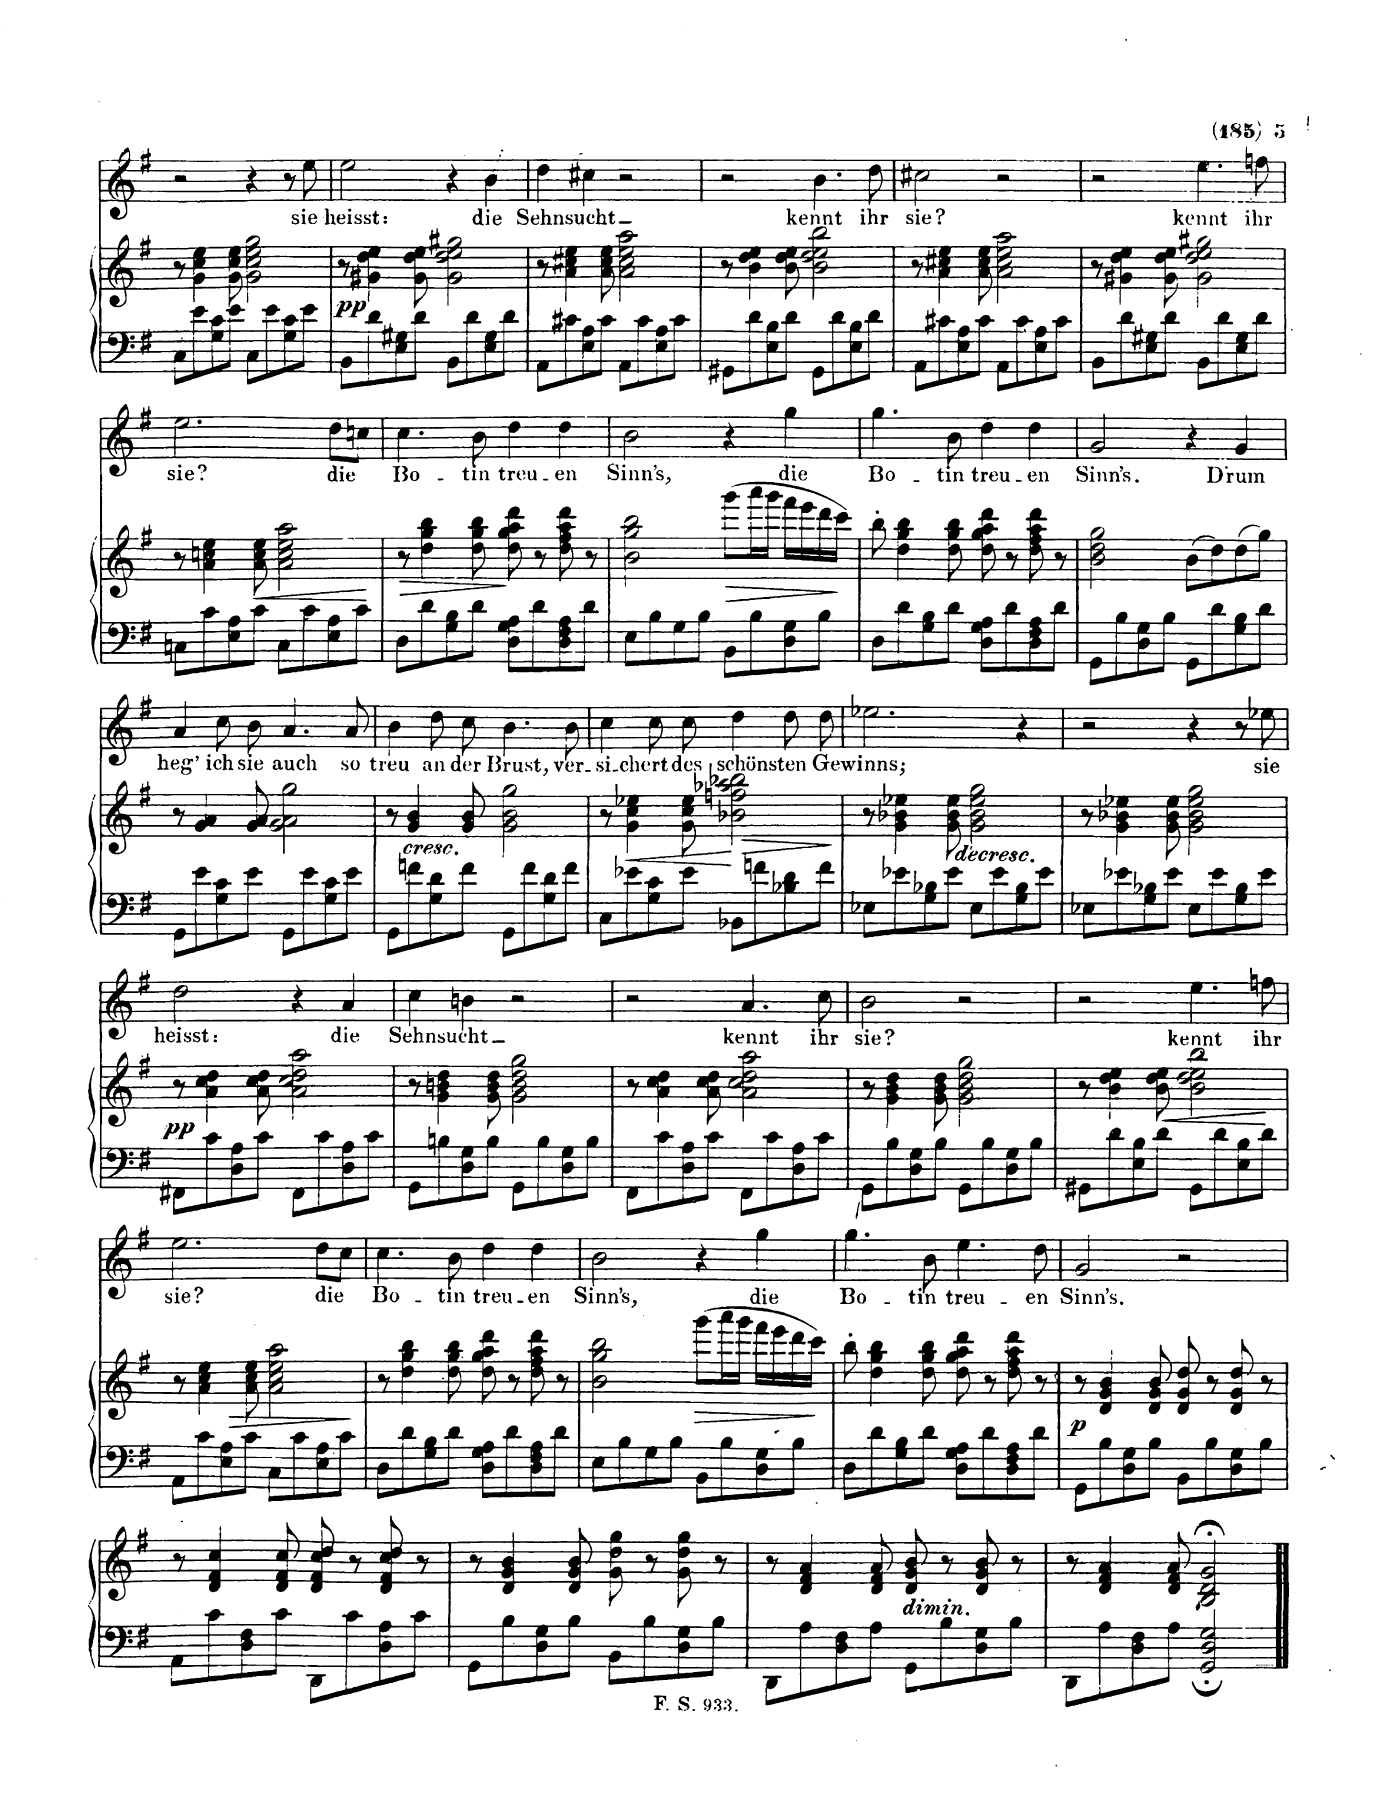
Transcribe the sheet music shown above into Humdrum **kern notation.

**kern	**kern	**dynam	**kern	**text
*part2	*part2	*part2	*part1	*part1
*staff3	*staff2	*staff2/3	*staff1	*staff1
*I"Piano	*	*	*I"Voice	*
*I'Pno	*	*	*	*
*clefF4	*clefG2	*	*clefG2	*
*k[f#]	*k[f#]	*	*k[f#]	*
*M2/2	*M2/2	*	*M2/2	*
*met(c|)	*met(c|)	*	*met(c|)	*
=76	=76	=76	=76	=76
8C\L	8r	.	2r	.
8e\	4g\ 4cc\ 4ee\	.	.	.
8G\ 8c\	.	.	.	.
8e\J	8g\ 8cc\ 8ee\	.	.	.
8C\L	2g\ 2cc\ 2ee\ 2gg\	.	4r	.
8e\	.	.	.	.
8G\ 8c\	.	.	8r	.
8e\J	.	.	8ee\	sie
=77	=77	=77	=77	=77
!	!	!LO:DY:a=2	!	!
8BB\L	8r	pp	2ee\	heisst:
8d\	4g#X\ 4dd\ 4ee\	.	.	.
8E\ 8G#X\	.	.	.	.
8d\J	8g#\ 8dd\ 8ee\	.	.	.
8BB\L	2g#\ 2dd\ 2ee\ 2gg#X\	.	4r	.
8d\	.	.	.	.
8E\ 8G#\	.	.	4b\	die
8d\J	.	.	.	.
=78	=78	=78	=78	=78
8AA\L	8r	.	4dd\	Sehn-
8c#X\	4a\ 4cc#X\ 4ee\	.	.	.
8E\ 8A\	.	.	4cc#X\	-sucht,
8c#\J	8a\ 8cc#\ 8ee\	.	.	.
8AA\L	2a\ 2cc#\ 2ee\ 2aa\	.	2r	.
8c#\	.	.	.	.
8E\ 8A\	.	.	.	.
8c#\J	.	.	.	.
=79	=79	=79	=79	=79
8GG#X\L	8r	.	2r	.
8d\	4b\ 4dd\ 4ee\	.	.	.
8E\ 8B\	.	.	.	.
8d\J	8b\ 8dd\ 8ee\	.	.	.
8GG#\L	2b\ 2dd\ 2ee\ 2bb\	.	4.b\	kennt
8d\	.	.	.	.
8E\ 8B\	.	.	.	.
8d\J	.	.	8dd\	ihr
=80	=80	=80	=80	=80
8AA\L	8r	.	2cc#X\	sie?
8c#X\	4a\ 4cc#X\ 4ee\	.	.	.
8E\ 8A\	.	.	.	.
8c#\J	8a\ 8cc#\ 8ee\	.	.	.
8AA\L	2a\ 2cc#\ 2ee\ 2aa\	.	2r	.
8c#\	.	.	.	.
8E\ 8A\	.	.	.	.
8c#\J	.	.	.	.
=81	=81	=81	=81	=81
8BB\L	8r	.	2r	.
8d\	4g#X\ 4dd\ 4ee\	.	.	.
8E\ 8G#X\	.	.	.	.
8d\J	8g#\ 8dd\ 8ee\	.	.	.
8BB\L	2g#\ 2dd\ 2ee\ 2gg#X\	.	4.ee\	kennt
8d\	.	.	.	.
8E\ 8G#\	.	.	.	.
8d\J	.	.	8ffn\	ihr
=82	=82	=82	=82	=82
8Cn\L	8r	.	2.ee\	sie?
8c\	4a\ 4ccn\ 4ee\	.	.	.
8E\ 8A\	.	.	.	.
!	!	!LO:HP:b	!	!
8c\J	8a\ 8cc\ 8ee\	<	.	.
8C\L	2a\ 2cc\ 2ee\ 2aa\	.	.	.
8c\	.	.	.	.
8E\ 8A\	.	.	8dd\L	die
8c\J	.	.	8ccn\J	.
.	.	[	.	.
=83	=83	=83	=83	=83
!	!	!LO:HP:b	!	!
8D\L	8r	>	4.cc\	Bo-
8d\	4dd\ 4gg\ 4bb\	.	.	.
8G\ 8B\	.	.	.	.
8d\J	8dd\ 8gg\ 8bb\	.	8b\	-tin
8D\ 8G\ 8A\L	8dd\ 8gg\ 8aa\ 8ddd\	]	4dd\	treu-
8d\	8r	.	.	.
8D\ 8F#\ 8A\	8dd\ 8ff#\ 8aa\ 8ddd\	.	4dd\	-en
8d\J	8r	.	.	.
=84	=84	=84	=84	=84
8E\L	2b\ 2gg\ 2bb\	.	2b\	Sinn’s,
8B\	.	.	.	.
8G\	.	.	.	.
8B\J	.	.	.	.
!	!	!LO:HP:b	!	!
8BB\L	(8ggg\L	>	4r	.
8B\	16aaa\L	.	.	.
.	16ggg\JJ	.	.	.
8D\ 8G\	16fff#\LL	.	4gg\	die
.	16eee\	.	.	.
8B\J	16ddd\	.	.	.
.	16ccc\JJ)	.	.	.
.	.	]	.	.
=85	=85	=85	=85	=85
8D\L	8bb'\	.	4.gg\	Bo-
8d\	4dd\ 4gg\ 4bb\	.	.	.
8G\ 8B\	.	.	.	.
8d\J	8dd\ 8gg\ 8bb\	.	8b\	-tin
8D\ 8G\ 8A\L	8dd\ 8gg\ 8aa\ 8ddd\	.	4dd\	treu-
8d\	8r	.	.	.
8D\ 8F#\ 8A\	8dd\ 8ff#\ 8aa\ 8ddd\	.	4dd\	-en
8d\J	8r	.	.	.
=86	=86	=86	=86	=86
8GG\L	2b\ 2dd\ 2gg\	.	2g/	Sinn’s.
8B\	.	.	.	.
8D\ 8G\	.	.	.	.
8B\J	.	.	.	.
8GG\L	(8b\L	.	4r	.
8d\	8dd\)	.	.	.
8G\ 8B\	(8dd\	.	4g/	Drum
8d\J	8gg\J)	.	.	.
=87	=87	=87	=87	=87
8GG\L	8r	.	4a/	heg’
8e\	4g/ 4a/	.	.	.
8G\ 8c\	.	.	8cc\	ich
8e\J	8g/ 8a/	.	8b\	sie
8GG\L	2g\ 2a\ 2gg\	.	4.a/	auch
8e\	.	.	.	.
8G\ 8c\	.	.	.	.
8e\J	.	.	8a/	so
=88	=88	=88	=88	=88
8GG\L	8r	.	4b\	treu
!LO:TX:a:i:t=cresc.	!	!	!	!
8fn\	4g/ 4b/	.	.	.
8G\ 8d\	.	.	8dd\	an
8f\J	8g/ 8b/	.	8cc\	der
8GG\L	2g\ 2b\ 2gg\	.	4.b\	Brust,
8f\	.	.	.	.
8G\ 8d\	.	.	.	.
8f\J	.	.	8b\	ver-
=89	=89	=89	=89	=89
8C\L	8r	.	4cc\	-si-
!	!	!LO:HP:b	!	!
8e-X\	4g\ 4cc\ 4ee-X\	<	.	.
8G\ 8c\	.	.	8cc\	-chert
8e-\J	8g\ 8cc\ 8ee-\	.	8cc\	des
!	!	!LO:HP:n=1:b	!	!
8BB-X\L	2b-X\ 2ffn\ 2aa-X\ 2bb-X\	[ >	4dd\	schön-
8fn\	.	.	.	.
8B-X\ 8d\	.	.	8dd\	-sten
8f\J	.	.	8dd\	Ge-
.	.	]	.	.
=90	=90	=90	=90	=90
8E-X\L	8r	.	2.ee-X\	-winns;
8e-X\	4g\ 4b-X\ 4ee-X\	.	.	.
8G\ 8B-X\	.	.	.	.
!LO:TX:a:i:t=dim.	!	!	!	!
8e-\J	8g\ 8b-\ 8ee-\	.	.	.
8E-\L	2g\ 2b-\ 2ee-\ 2gg\	.	.	.
8e-\	.	.	.	.
8G\ 8B-\	.	.	4r	.
8e-\J	.	.	.	.
=91	=91	=91	=91	=91
8E-X\L	8r	.	2r	.
8e-X\	4g\ 4b-X\ 4ee-X\	.	.	.
8G\ 8B-X\	.	.	.	.
8e-\J	8g\ 8b-\ 8ee-\	.	.	.
8E-\L	2g\ 2b-\ 2ee-\ 2gg\	.	4r	.
8e-\	.	.	.	.
8G\ 8B-\	.	.	8r	.
8e-\J	.	.	8ee-X\	sie
=92	=92	=92	=92	=92
!	!	!LO:DY:a=2	!	!
8FF#X\L	8r	pp	2dd\	heisst:
8c\	4a\ 4cc\ 4dd\	.	.	.
8D\ 8A\	.	.	.	.
8c\J	8a\ 8cc\ 8dd\	.	.	.
8FF#\L	2a\ 2cc\ 2dd\ 2aa\	.	4r	.
8c\	.	.	.	.
8D\ 8A\	.	.	4a/	die
8c\J	.	.	.	.
=93	=93	=93	=93	=93
8GG\L	8r	.	4cc\	Sehn-
8Bn\	4g\ 4bn\ 4dd\	.	.	.
8D\ 8G\	.	.	4bn\	-sucht,
8B\J	8g\ 8b\ 8dd\	.	.	.
8GG\L	2g\ 2b\ 2dd\ 2gg\	.	2r	.
8B\	.	.	.	.
8D\ 8G\	.	.	.	.
8B\J	.	.	.	.
=94	=94	=94	=94	=94
8FF#\L	8r	.	2r	.
8c\	4a\ 4cc\ 4dd\	.	.	.
8D\ 8A\	.	.	.	.
8c\J	8a\ 8cc\ 8dd\	.	.	.
8FF#\L	2a\ 2cc\ 2dd\ 2aa\	.	4.a/	kennt
8c\	.	.	.	.
8D\ 8A\	.	.	.	.
8c\J	.	.	8cc\	ihr
=95	=95	=95	=95	=95
8GG\L	8r	.	2b\	sie?
8B\	4g\ 4b\ 4dd\	.	.	.
8D\ 8G\	.	.	.	.
8B\J	8g\ 8b\ 8dd\	.	.	.
8GG\L	2g\ 2b\ 2dd\ 2gg\	.	2r	.
8B\	.	.	.	.
8D\ 8G\	.	.	.	.
8B\J	.	.	.	.
=96	=96	=96	=96	=96
8GG#X\L	8r	.	2r	.
8d\	4b\ 4dd\ 4ee\	.	.	.
8E\ 8B\	.	.	.	.
!	!	!LO:HP:b	!	!
8d\J	8b\ 8dd\ 8ee\	<	.	.
8GG#\L	2b\ 2dd\ 2ee\ 2bb\	.	4.ee\	kennt
8d\	.	.	.	.
8E\ 8B\	.	.	.	.
8d\J	.	.	8ffn\	ihr
.	.	[	.	.
=97	=97	=97	=97	=97
8AA\L	8r	.	2.ee\	sie?
8c\	4a\ 4cc\ 4ee\	.	.	.
8E\ 8A\	.	.	.	.
8c\J	8a\ 8cc\ 8ee\	.	.	.
8C\L	2a\ 2cc\ 2ee\ 2aa\	.	.	.
8c\	.	.	.	.
8E\ 8A\	.	.	8dd\L	die
8c\J	.	.	8cc\J	.
=98	=98	=98	=98	=98
8D\L	8r	.	4.cc\	Bo-
8d\	4dd\ 4gg\ 4bb\	.	.	.
8G\ 8B\	.	.	.	.
8d\J	8dd\ 8gg\ 8bb\	.	8b\	-tin
8D\ 8G\ 8A\L	8dd\ 8gg\ 8aa\ 8ddd\	.	4dd\	treu-
8d\	8r	.	.	.
8D\ 8F#\ 8A\	8dd\ 8ff#\ 8aa\ 8ddd\	.	4dd\	-en
8d\J	8r	.	.	.
=99	=99	=99	=99	=99
8E\L	2b\ 2gg\ 2bb\	.	2b\	Sinn’s,
8B\	.	.	.	.
8G\	.	.	.	.
8B\J	.	.	.	.
!	!	!LO:HP:b	!	!
8BB\L	(8ggg\L	>	4r	.
8B\	16aaa\L	.	.	.
.	16ggg\JJ	.	.	.
8D\ 8G\	16fff#\LL	.	4gg\	die
.	16eee\	.	.	.
8B\J	16ddd\	.	.	.
.	16ccc\JJ)	.	.	.
.	.	]	.	.
=100	=100	=100	=100	=100
8D\L	8bb'\	.	4.gg\	Bo-
8d\	4dd\ 4gg\ 4bb\	.	.	.
8G\ 8B\	.	.	.	.
8d\J	8dd\ 8gg\ 8bb\	.	8b\	-tin
8D\ 8G\ 8A\L	8dd\ 8gg\ 8aa\ 8ddd\	.	4.ee\	treu-
8d\	8r	.	.	.
8D\ 8F#\ 8A\	8dd\ 8ff#\ 8aa\ 8ddd\	.	.	.
8d\J	8r	.	8dd\	-en
=101	=101	=101	=101	=101
!	!	!LO:DY:a=2	!	!
8GG\L	8r	p	2g/	Sinn’s.
8B\	4d/ 4g/ 4b/	.	.	.
8D\ 8G\	.	.	.	.
8B\J	8d/ 8g/ 8b/	.	.	.
8BB\L	8d/ 8g/ 8dd/	.	2r	.
8B\	8r	.	.	.
8D\ 8G\	8d/ 8g/ 8dd/	.	.	.
8B\J	8r	.	.	.
=102	=102	=102	=102	=102
8AA\L	8r	.	1r	.
8c\	4d/ 4f#/ 4cc/	.	.	.
8D\ 8F#\	.	.	.	.
8c\J	8d/ 8f#/ 8cc/	.	.	.
8DD\L	8d/ 8f#/ 8cc/ 8dd/	.	.	.
8c\	8r	.	.	.
8D\ 8A\	8d/ 8f#/ 8cc/ 8dd/	.	.	.
8c\J	8r	.	.	.
=103	=103	=103	=103	=103
8GG\L	8r	.	1r	.
8B\	4d/ 4g/ 4b/	.	.	.
8D\ 8G\	.	.	.	.
8B\J	8d/ 8g/ 8b/	.	.	.
8BB\L	8g\ 8dd\ 8gg\	.	.	.
8B\	8r	.	.	.
8D\ 8G\	8g\ 8dd\ 8gg\	.	.	.
8B\J	8r	.	.	.
=104	=104	=104	=104	=104
8DD\L	8r	.	1r	.
8A\	4d/ 4f#/ 4a/	.	.	.
8D\ 8F#\	.	.	.	.
8A\J	8d/ 8f#/ 8a/	.	.	.
!LO:TX:a:i:t=dim.	!	!	!	!
8GG\L	8d/ 8g/ 8b/	.	.	.
8B\	8r	.	.	.
8D\ 8G\	8d/ 8g/ 8b/	.	.	.
8B\J	8r	.	.	.
=105	=105	=105	=105	=105
8DD\L	8r	.	1r	.
8A\	4d/ 4f#/ 4a/	.	.	.
8D\ 8F#\	.	.	.	.
8A\J	8d/ 8f#/ 8a/	.	.	.
2GG/;< 2D/;< 2G/;<	2B/;< 2d/;< 2g/;<	.	.	.
==	==	==	==	==
*-	*-	*-	*-	*-
